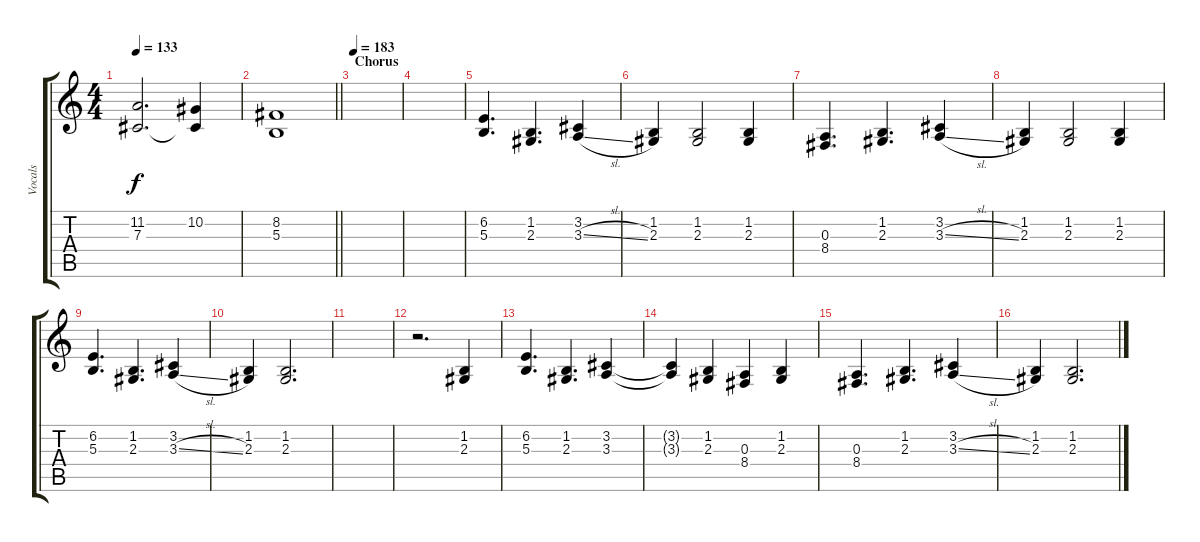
\track ("Vocals" "Vocals") {instrument lead2sawtooth}
\staff {score tabs}
\tuning (Eb4 Bb3 Gb3 Db3 Ab2 Db2) {hide}
\ts (4 4)
\tempo 133
\clef g2
\ks c
(11.2 7.3).2{d dy f} (10.2 7.3{t}).4 |
\barLineRight lightlight
(8.2 5.3).1 |
\section ("" "Chorus")
\tempo 183
|
|
(6.2 5.3).4{d} (1.2 2.3).4{d} (3.2 3.3{sl}).4 |
(1.2 2.3).4 (1.2 2.3).2 (1.2 2.3).4 |
(0.3 8.4).4{d} (1.2 2.3).4{d} (3.2 3.3{sl}).4 |
(1.2 2.3).4 (1.2 2.3).2 (1.2 2.3).4 |
(6.2 5.3).4{d} (1.2 2.3).4{d} (3.2 3.3{sl}).4 |
(1.2 2.3).4 (1.2 2.3).2{d} |
|
r.2{d} (1.2 2.3).4 |
(6.2 5.3).4{d} (1.2 2.3).4{d} (3.2 3.3).4 |
(3.2{t} 3.3{t}).4 (1.2 2.3).4 (0.3 8.4).4 (1.2 2.3).4 |
(0.3 8.4).4{d} (1.2 2.3).4{d} (3.2 3.3{sl}).4 |
(1.2 2.3).4 (1.2 2.3).2{d}
